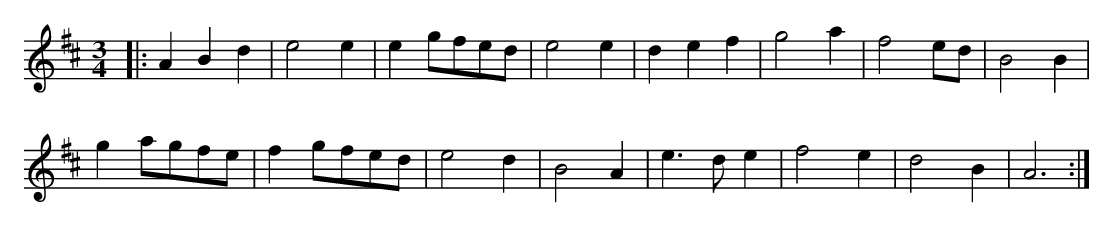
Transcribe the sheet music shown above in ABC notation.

X:1
M:3/4
K:D
|: A2 B2 d2 | e4 e2 | e2 gfed | e4 e2 | d2 e2 f2 | g4 a2 | f4 ed | B4 B2 |
g2 agfe | f2 gfed | e4 d2 | B4 A2 | e3 d e2 | f4 e2 | d4 B2 | A6 :|
